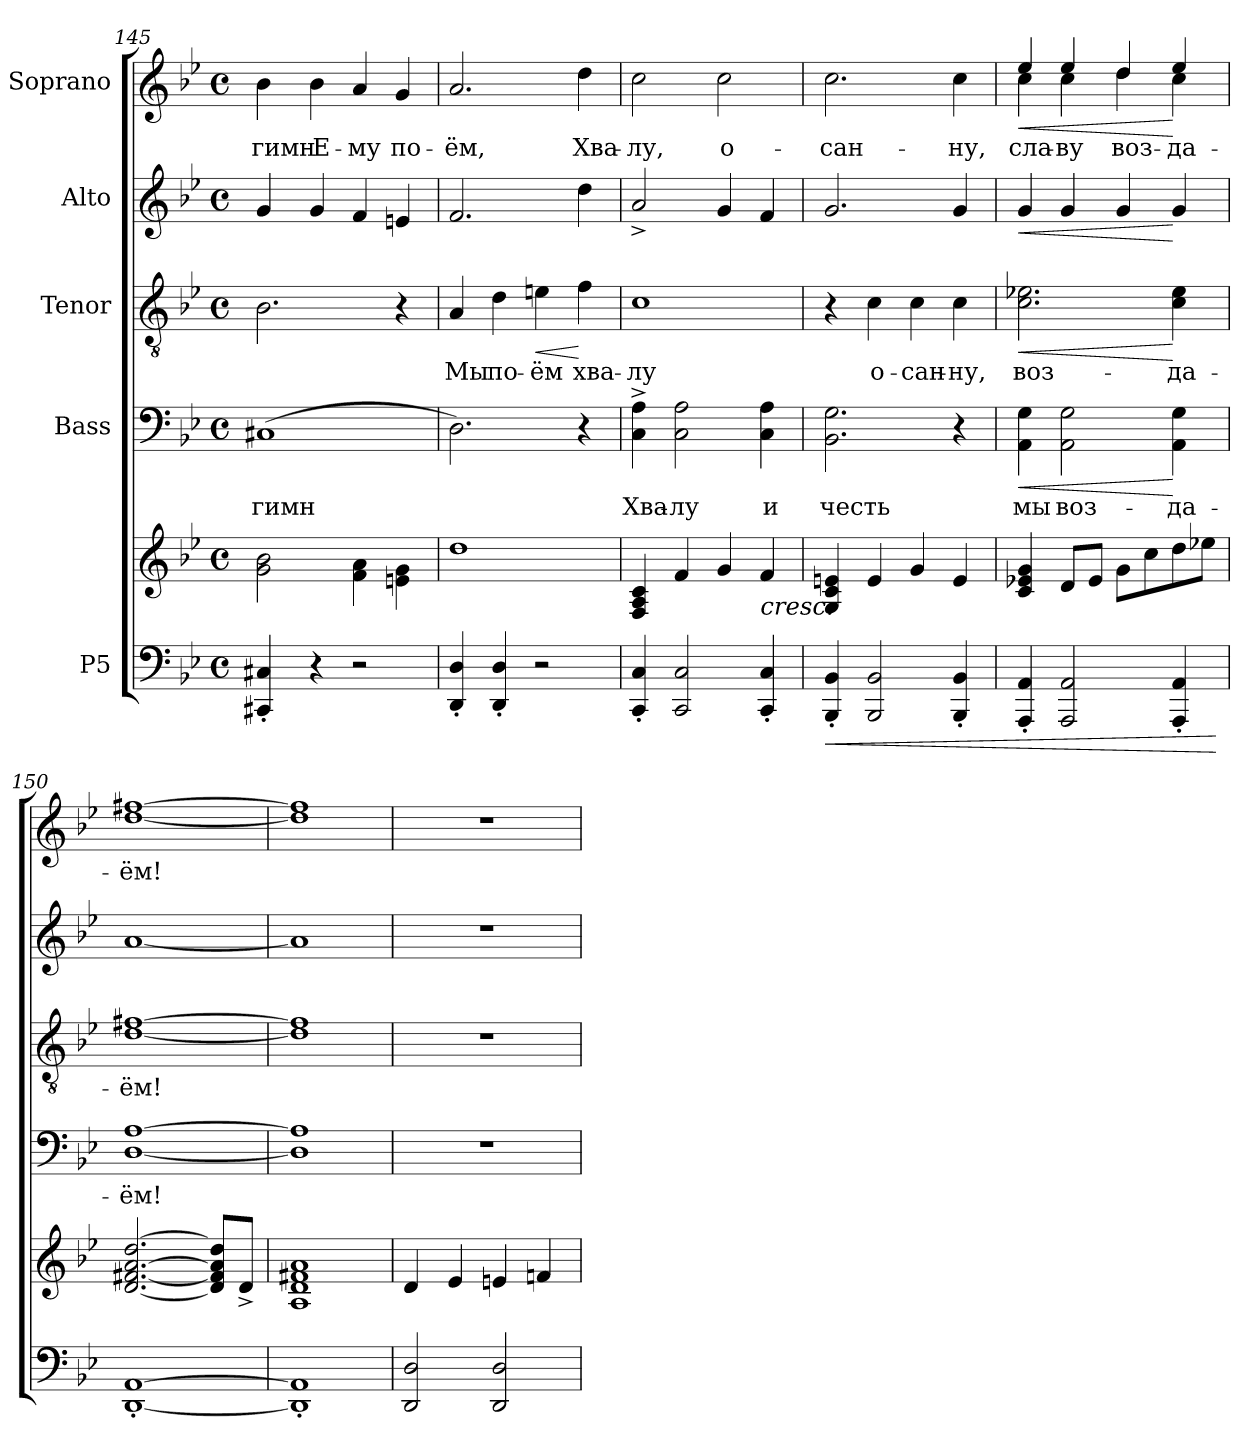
**kern	**kern	**dynam	**kern	**text	**dynam	**kern	**text	**dynam	**kern	**dynam	**kern	**text	**dynam
*part5	*part5	*part5	*part4	*part4	*part4	*part3	*part3	*part3	*part2	*part2	*part1	*part1	*part1
*staff6	*staff5	*staff5/6	*staff4	*staff4	*staff4	*staff3	*staff3	*staff3	*staff2	*staff2	*staff1	*staff1	*staff1
*I"P5	*	*	*I"Bass	*	*	*I"Tenor	*	*	*I"Alto	*	*I"Soprano	*	*
*clefF4	*clefG2	*	*clefF4	*	*	*clefGv2	*	*	*clefG2	*	*clefG2	*	*
*	*	*	*	*	*	*ITrd7c12	*	*	*	*	*	*	*
*k[b-e-]	*k[b-e-]	*	*k[b-e-]	*	*	*k[b-e-]	*	*	*k[b-e-]	*	*k[b-e-]	*	*
*B-:	*B-:	*	*B-:	*	*	*B-:	*	*	*B-:	*	*B-:	*	*
*M4/4	*M4/4	*	*M4/4	*	*	*M4/4	*	*	*M4/4	*	*M4/4	*	*
*met(c)	*met(c)	*	*met(c)	*	*	*met(c)	*	*	*met(c)	*	*met(c)	*	*
=145	=145	=145	=145	=145	=145	=145	=145	=145	=145	=145	=145	=145	=145
!	!	!	!	!LO:LY:b:color=#000000	!	!	!	!	!	!	!	!	!
!	!	!	!	!	!	!	!	!	!	!	!	!LO:LY:b:color=#000000	!
4CC#Xi/' 4C#Xi'	2gi\ 2b-i	.	(1C#Xi	гимн	.	2.BB-i\	.	.	4gi/	.	4b-i\	гимн	.
!	!	!	!	!	!	!	!	!	!	!	!	!LO:LY:b:color=#000000	!
4r	.	.	.	.	.	.	.	.	4gi/	.	4b-i\	Е-	.
!	!	!	!	!	!	!	!	!	!	!	!	!LO:LY:b:color=#000000	!
2r	4fi\ 4ai	.	.	.	.	.	.	.	4fi/	.	4ai/	-му	.
!	!	!	!	!	!	!	!	!	!	!	!	!LO:LY:b:color=#000000	!
.	4eni\ 4gi	.	.	.	.	4r	.	.	4eni/	.	4gi/	по-	.
=146	=146	=146	=146	=146	=146	=146	=146	=146	=146	=146	=146	=146	=146
!	!	!	!	!	!	!	!LO:LY:b:color=#000000	!	!	!	!	!	!
!	!	!	!	!	!	!	!	!	!	!	!	!LO:LY:b:color=#000000	!
4DDi/' 4Di'	1ddi	.	2.Di\)	.	.	4AAi/	Мы	.	2.fi/	.	2.ai/	-ём,	.
!	!	!	!	!	!	!	!LO:LY:b:color=#000000	!	!	!	!	!	!
4DDi/' 4Di'	.	.	.	.	.	4Di\	по-	.	.	.	.	.	.
!	!	!	!	!	!	!	!LO:LY:b:color=#000000	!LO:HP:b	!	!	!	!	!
2r	.	.	.	.	.	4Eni\	-ём	<	.	.	.	.	.
!	!	!	!	!	!	!	!LO:LY:b:color=#000000	!	!	!	!	!	!
!	!	!	!	!	!	!	!	!	!	!	!	!LO:LY:b:color=#000000	!
.	.	.	4r	.	.	4Fi\	хва-	[	4ddi\	.	4ddi\	Хва-	.
!!LO:PB:g=z
=147	=147	=147	=147	=147	=147	=147	=147	=147	=147	=147	=147	=147	=147
!	!	!	!	!LO:LY:b:color=#000000	!	!	!	!	!	!	!	!	!
!	!	!	!	!	!	!	!LO:LY:b:color=#000000	!	!	!	!	!	!
!	!	!	!	!	!	!	!	!	!	!	!	!LO:LY:b:color=#000000	!
4CCi/' 4Ci'	4Fi/ 4Ai 4ci	.	4Ci\^ 4Ai^	Хва-	.	1Ci	-лу	.	2a^i/	.	2cci\	-лу,	.
!	!	!	!	!LO:LY:b:color=#000000	!	!	!	!	!	!	!	!	!
2CCi/ 2Ci	4fi/	[	2Ci\ 2Ai	-лу	.	.	.	.	.	.	.	.	.
!	!	!	!	!	!	!	!	!	!	!	!	!LO:LY:b:color=#000000	!
.	4gi/	.	.	.	.	.	.	.	4gi/	.	2cci\	о-	.
!	!	!LO:HP:b	!	!	!	!	!	!	!	!	!	!	!
!	!	!	!	!LO:LY:b:color=#000000	!	!	!	!	!	!	!	!	!
4CCi/' 4Ci'	4fi/	<	4Ci\ 4Ai	и	.	.	.	.	4fi/	.	.	.	.
=148	=148	=148	=148	=148	=148	=148	=148	=148	=148	=148	=148	=148	=148
!	!	!LO:HP:b=2	!	!	!	!	!	!	!	!	!	!	!
!	!	!	!	!LO:LY:b:color=#000000	!	!	!	!	!	!	!	!	!
!	!	!	!	!	!	!	!	!	!	!	!	!LO:LY:b:color=#000000	!
4BBB-i/' 4BB-i'	4Gi/ 4ci 4eni	<	2.BB-i\ 2.Gi	честь	.	4r	.	.	2.gi/	.	2.cci\	-сан-	.
!	!	!	!	!	!	!	!LO:LY:b:color=#000000	!	!	!	!	!	!
2BBB-i/ 2BB-i	4ei/	.	.	.	.	4Ci\	о-	.	.	.	.	.	.
!	!	!	!	!	!	!	!LO:LY:b:color=#000000	!	!	!	!	!	!
.	4gi/	.	.	.	.	4Ci\	-сан-	.	.	.	.	.	.
!	!	!	!	!	!	!	!LO:LY:b:color=#000000	!	!	!	!	!	!
!	!	!	!	!	!	!	!	!	!	!	!	!LO:LY:b:color=#000000	!
4BBB-i/' 4BB-i'	4ei/	.	4r	.	.	4Ci\	-ну,	.	4gi/	.	4cci\	-ну,	.
=149	=149	=149	=149	=149	=149	=149	=149	=149	=149	=149	=149	=149	=149
!	!	!	!	!LO:LY:b:color=#000000	!LO:HP:b	!	!	!	!	!	!	!	!
!	!	!	!	!	!	!	!LO:LY:b:color=#000000	!LO:HP:b	!	!LO:HP:b	!	!	!
!	!	!	!	!	!	!	!	!	!	!	!	!LO:LY:b:color=#000000	!LO:HP:b
*	*	*	*	*	*	*	*	*	*	*	*^	*	*
4AAAi/' 4AAi'	4ci/ 4e-Xi 4gi	.	4AAi\ 4Gi	мы	<	2.Ci\ 2.E-Xi	воз-	<	4gi/	<	4ee-i/	4cci\	сла-	<
!	!	!	!	!LO:LY:b:color=#000000	!	!	!	!	!	!	!	!	!	!
!	!	!	!	!	!	!	!	!	!	!	!	!	!LO:LY:b:color=#000000	!
2AAAi/ 2AAi	8di/L	.	2AAi\ 2Gi	воз-	.	.	.	.	4gi/	.	4ee-i/	4cci\	-ву	.
.	8e-i/J	.	.	.	.	.	.	.	.	.	.	.	.	.
!	!	!	!	!	!	!	!	!	!	!	!	!	!LO:LY:b:color=#000000	!
.	8gi\L	.	.	.	.	.	.	.	4gi/	.	4ddi/	4ddi\	воз-	.
.	8cci\	.	.	.	.	.	.	.	.	.	.	.	.	.
!	!	!	!	!LO:LY:b:color=#000000	!	!	!	!	!	!	!	!	!	!
!	!	!	!	!	!	!	!LO:LY:b:color=#000000	!	!	!	!	!	!	!
!	!	!	!	!	!	!	!	!	!	!	!	!	!LO:LY:b:color=#000000	!
4AAAi/' 4AAi'	8ddi\	.	4AAi\ 4Gi	-да-	[	4Ci\ 4E-i	-да-	[	4gi/	[	4ee-i/	4cci\	-да-	[
.	8ee-Xi\J	.	.	.	.	.	.	.	.	.	.	.	.	.
*	*	*	*	*	*	*	*	*	*	*	*v	*v	*	*
.	.	[	.	.	.	.	.	.	.	.	.	.	.
=150	=150	=150	=150	=150	=150	=150	=150	=150	=150	=150	=150	=150	=150
!	!	!	!	!LO:LY:b:color=#000000	!	!	!	!	!	!	!	!	!
*	*	*	*^	*	*	*	*	*	*	*	*	*	*
!	!	!	!	!	!	!	!	!LO:LY:b:color=#000000	!	!	!	!	!	!
*	*	*	*	*	*	*	*^	*	*	*	*	*	*	*
!	!	!	!	!	!	!	!	!	!	!	!	!	!	!LO:LY:b:color=#000000	!
*	*	*	*	*	*	*	*	*	*	*	*	*	*^	*	*
[1DDi' [1AAi'	[2.di/ [2.f#Xi [2.ai [2.ddi	.	[1Ai	[1Di	-ём!	.	[1F#Xi	[1Di	-ём!	.	[1ai	.	[1ff#Xi	[1ddi	-ём!	.
.	8di/] 8f#i] 8ai] 8ddi]L	.	.	.	.	.	.	.	.	.	.	.	.	.	.	.
.	8d^i/J	.	.	.	.	.	.	.	.	.	.	.	.	.	.	.
=151	=151	=151	=151	=151	=151	=151	=151	=151	=151	=151	=151	=151	=151	=151	=151	=151
1DDi]' 1AAi]'	1Ai 1di 1f#Xi 1ai	.	1Ai]	1Di]	.	.	1F#i]	1Di]	.	.	1ai]	.	1ff#i]	1ddi]	.	.
*	*	*	*v	*v	*	*	*	*	*	*	*	*	*v	*v	*	*
*	*	*	*	*	*	*v	*v	*	*	*	*	*	*	*
=152	=152	=152	=152	=152	=152	=152	=152	=152	=152	=152	=152	=152	=152
2DDi/ 2Di	4di/	.	1r	.	.	1r	.	.	1r	.	1r	.	.
.	4e-i/	.	.	.	.	.	.	.	.	.	.	.	.
2DDi/ 2Di	4eni/	.	.	.	.	.	.	.	.	.	.	.	.
.	4fni/	.	.	.	.	.	.	.	.	.	.	.	.
=	=	=	=	=	=	=	=	=	=	=	=	=	=
*-	*-	*-	*-	*-	*-	*-	*-	*-	*-	*-	*-	*-	*-
